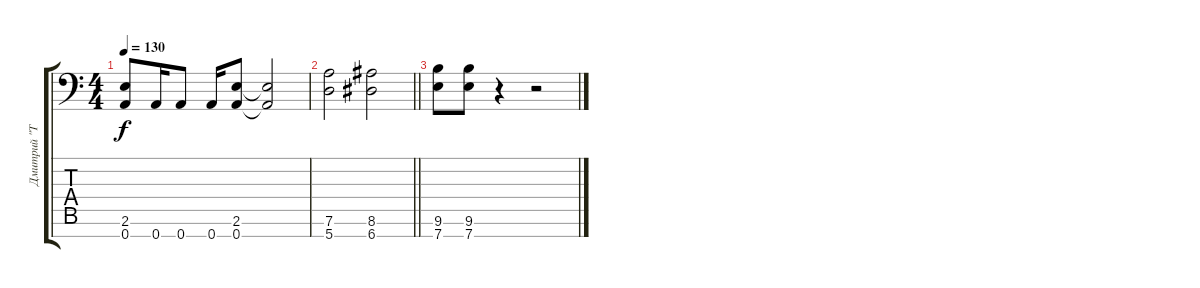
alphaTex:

\track ("Дмитрий \"Terris\" Процко" "Дмитрий \"T") {instrument distortionguitar}
\staff {score tabs}
\tuning (D4 A3 F3 C3 G2 D2 A1) {hide}
\ts (4 4)
\tempo 130
\clef f4
\ks c
(2.6 0.7).8{dy f} 0.7.16 0.7.8 0.7.16 (2.6 0.7).8 (2.6{t} 0.7{t}).2 |
\barLineRight lightlight
(7.6 5.7).2 (8.6 6.7).2 |
(9.6 7.7).8 (9.6 7.7).8 r.4 r.2
